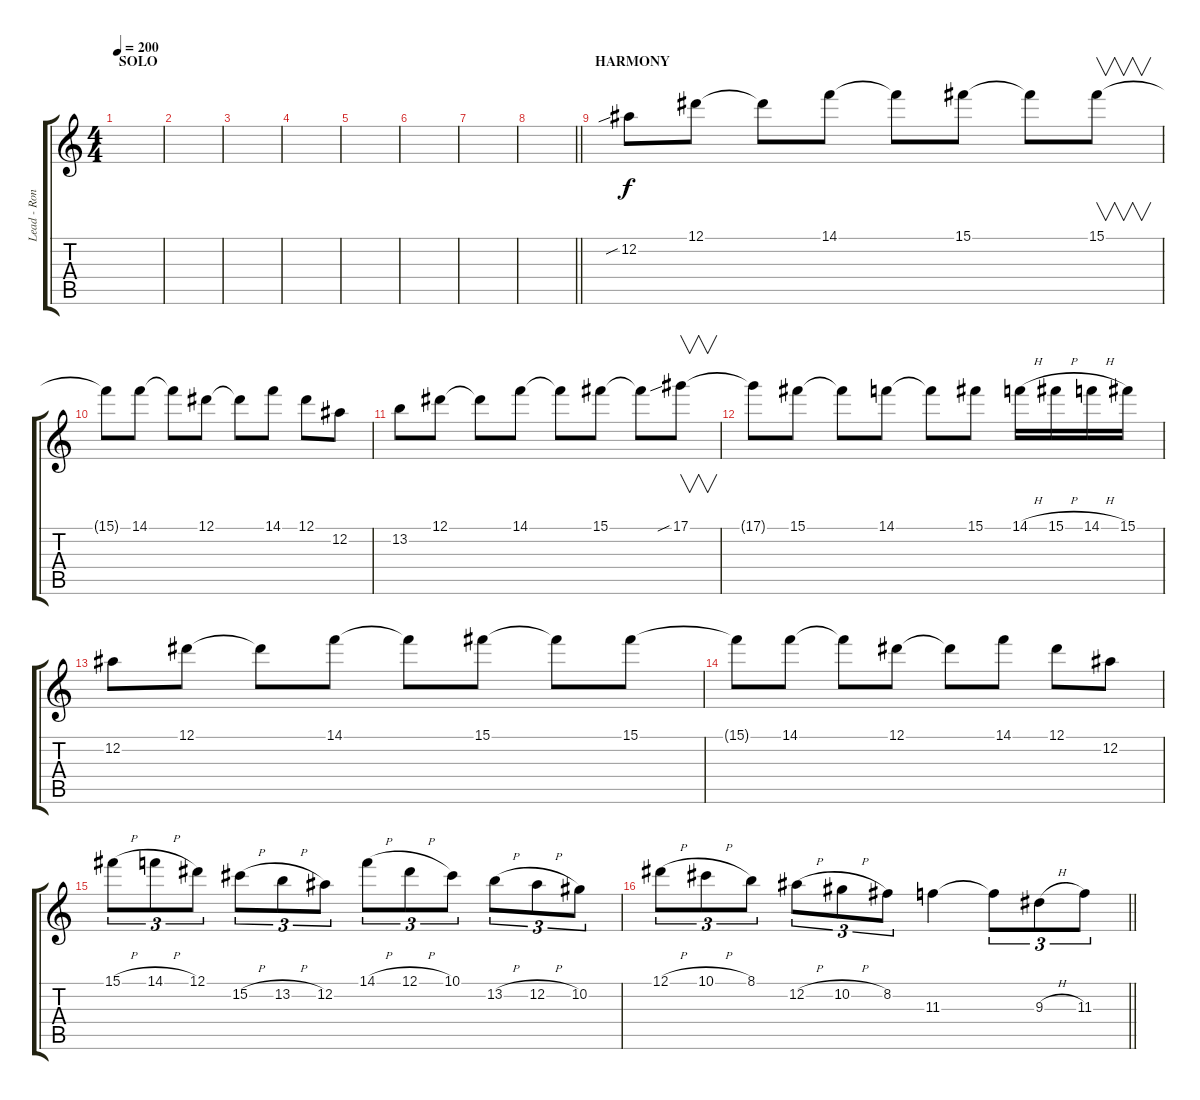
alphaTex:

\track ("Lead - Ronny Dorian" "Lead - Ron") {instrument overdrivenguitar}
\staff {score tabs}
\tuning (Eb4 Bb3 Gb3 Db3 Ab2 Eb2) {hide}
\ts (4 4)
\section ("" "SOLO")
\tempo 200
\clef g2
\ks c
|
|
|
|
|
|
|
\barLineRight lightlight
|
\section ("" "HARMONY")
12.2{sib}.8 12.1.8 12.1{t}.8 14.1.8 14.1{t}.8 15.1.8 15.1{t}.8 15.1.8{v} |
15.1{t}.8 14.1.8 14.1{t}.8 12.1.8 12.1{t}.8 14.1.8 12.1.8 12.2.8 |
13.2.8 12.1.8 12.1{t}.8 14.1.8 14.1{t}.8 15.1.8 15.1{t}.8 17.1{sib}.8{v} |
17.1{t}.8 15.1.8 15.1{t}.8 14.1.8 14.1{t}.8 15.1.8 14.1{h}.16 15.1{h}.16 14.1{h}.16 15.1.16 |
12.2.8 12.1.8 12.1{t}.8 14.1.8 14.1{t}.8 15.1.8 15.1{t}.8 15.1.8 |
15.1{t}.8 14.1.8 14.1{t}.8 12.1.8 12.1{t}.8 14.1.8 12.1.8 12.2.8 |
15.1{h}.8{tu (3 2)} 14.1{h}.8{tu (3 2)} 12.1.8{tu (3 2)} 15.2{h}.8{tu (3 2)} 13.2{h}.8{tu (3 2)} 12.2.8{tu (3 2)} 14.1{h}.8{tu (3 2)} 12.1{h}.8{tu (3 2)} 10.1.8{tu (3 2)} 13.2{h}.8{tu (3 2)} 12.2{h}.8{tu (3 2)} 10.2.8{tu (3 2)} |
\barLineRight lightlight
12.1{h}.8{tu (3 2)} 10.1{h}.8{tu (3 2)} 8.1.8{tu (3 2)} 12.2{h}.8{tu (3 2)} 10.2{h}.8{tu (3 2)} 8.2.8{tu (3 2)} 11.3.4 11.3{t}.8{tu (3 2)} 9.3{h}.8{tu (3 2)} 11.3.8{tu (3 2)}
